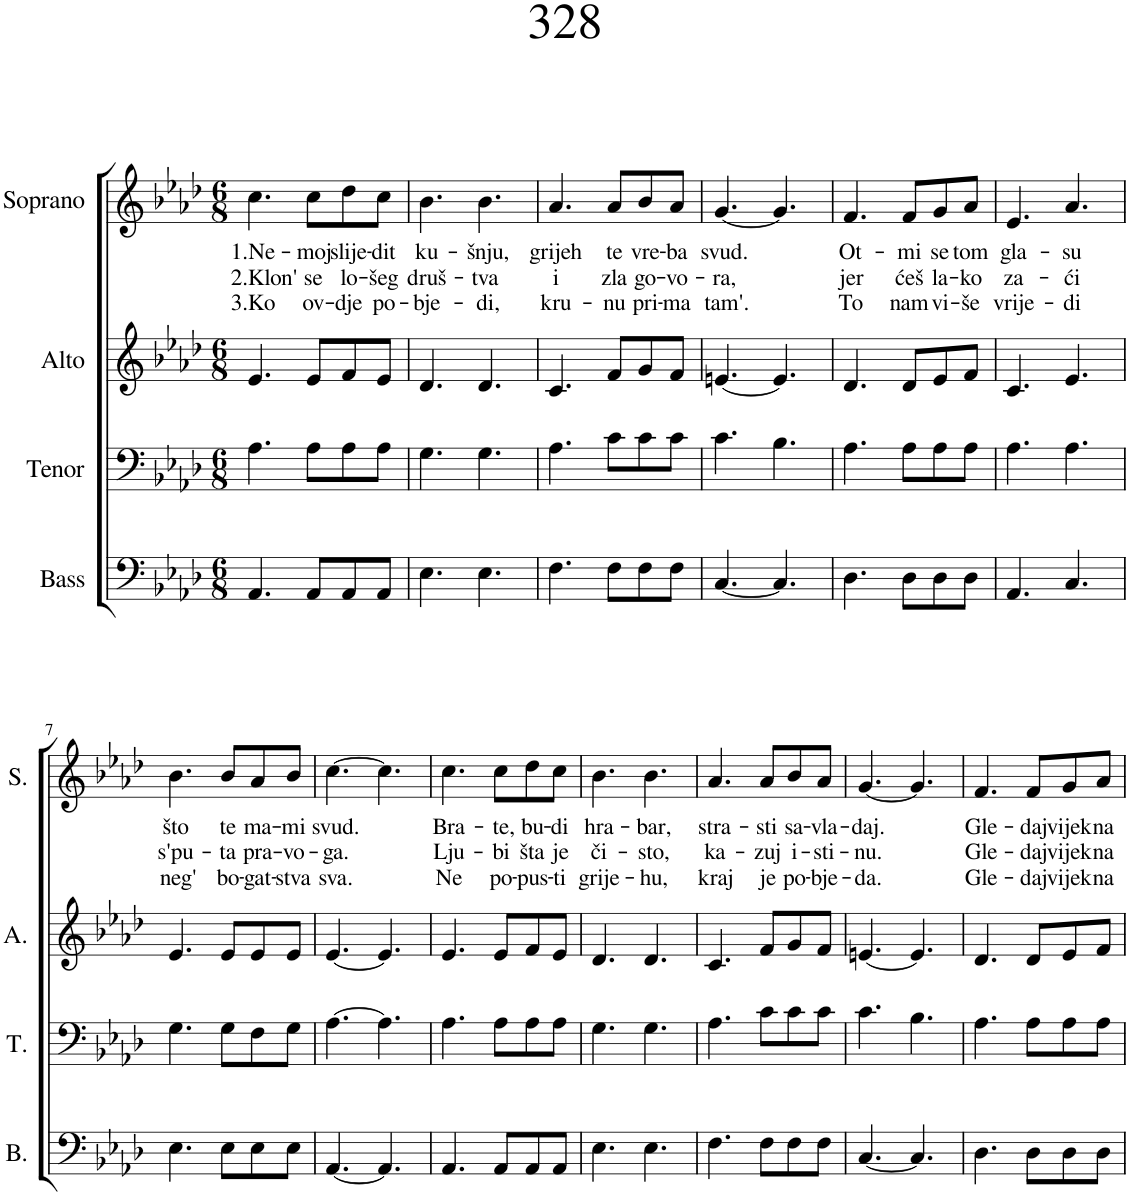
**kern	**kern	**kern	**kern	**text	**text	**text
*part4	*part3	*part2	*part1	*part1	*part1	*part1
*staff4	*staff3	*staff2	*staff1	*staff1	*staff1	*staff1
*I"Bass	*I"Tenor	*I"Alto	*I"Soprano	*	*	*
*I'B.	*I'T.	*I'A.	*I'S.	*	*	*
*clefF4	*clefF4	*clefG2	*clefG2	*	*	*
*k[b-e-a-d-]	*k[b-e-a-d-]	*k[b-e-a-d-]	*k[b-e-a-d-]	*	*	*
*M6/8	*M6/8	*M6/8	*M6/8	*	*	*
=1	=1	=1	=1	=1	=1	=1
!	!	!	!	!LO:LY:b	!LO:LY:b	!LO:LY:b
4.AA-/	4.A-\	4.e-/	4.cc\	1.Ne-	2.Klon'	3.Ko
!	!	!	!	!LO:LY:b	!LO:LY:b	!LO:LY:b
8AA-/L	8A-\L	8e-/L	8cc\L	-moj	se	ov-
!	!	!	!	!LO:LY:b	!LO:LY:b	!LO:LY:b
8AA-/	8A-\	8f/	8dd-\	slije-	lo-	-dje
!	!	!	!	!LO:LY:b	!LO:LY:b	!LO:LY:b
8AA-/J	8A-\J	8e-/J	8cc\J	-dit	-šeg	po-
=2	=2	=2	=2	=2	=2	=2
!	!	!	!	!LO:LY:b	!LO:LY:b	!LO:LY:b
4.E-\	4.G\	4.d-/	4.b-\	ku-	druš-	-bje-
!	!	!	!	!LO:LY:b	!LO:LY:b	!LO:LY:b
4.E-\	4.G\	4.d-/	4.b-\	-šnju,	-tva	-di,
=3	=3	=3	=3	=3	=3	=3
!	!	!	!	!LO:LY:b	!LO:LY:b	!LO:LY:b
4.F\	4.A-\	4.c/	4.a-/	grijeh	i	kru-
!	!	!	!	!LO:LY:b	!LO:LY:b	!LO:LY:b
8F\L	8c\L	8f/L	8a-/L	te	zla	-nu
!	!	!	!	!LO:LY:b	!LO:LY:b	!LO:LY:b
8F\	8c\	8g/	8b-/	vre-	go-	pri-
!	!	!	!	!LO:LY:b	!LO:LY:b	!LO:LY:b
8F\J	8c\J	8f/J	8a-/J	-ba	-vo-	-ma
=4	=4	=4	=4	=4	=4	=4
!	!	!	!	!LO:LY:b	!LO:LY:b	!LO:LY:b
[4.C/	4.c\	[4.en/	[4.g/	svud.	-ra,	tam'.
4.C/]	4.B-\	4.e/]	4.g/]	.	.	.
=5	=5	=5	=5	=5	=5	=5
!	!	!	!	!LO:LY:b	!LO:LY:b	!LO:LY:b
4.D-\	4.A-\	4.d-/	4.f/	Ot-	jer	To
!	!	!	!	!LO:LY:b	!LO:LY:b	!LO:LY:b
8D-\L	8A-\L	8d-/L	8f/L	-mi	ćeš	nam
!	!	!	!	!LO:LY:b	!LO:LY:b	!LO:LY:b
8D-\	8A-\	8e-/	8g/	se	la-	vi-
!	!	!	!	!LO:LY:b	!LO:LY:b	!LO:LY:b
8D-\J	8A-\J	8f/J	8a-/J	tom	-ko	-še
=6	=6	=6	=6	=6	=6	=6
!	!	!	!	!LO:LY:b	!LO:LY:b	!LO:LY:b
4.AA-/	4.A-\	4.c/	4.e-/	gla-	za-	vrije-
!	!	!	!	!LO:LY:b	!LO:LY:b	!LO:LY:b
4.C/	4.A-\	4.e-/	4.a-/	-su	-ći	-di
!!LO:LB:g=z
=7	=7	=7	=7	=7	=7	=7
!	!	!	!	!LO:LY:b	!LO:LY:b	!LO:LY:b
4.E-\	4.G\	4.e-/	4.b-\	što	s'pu-	neg'
!	!	!	!	!LO:LY:b	!LO:LY:b	!LO:LY:b
8E-\L	8G\L	8e-/L	8b-/L	te	-ta	bo-
!	!	!	!	!LO:LY:b	!LO:LY:b	!LO:LY:b
8E-\	8F\	8e-/	8a-/	ma-	pra-	-gat-
!	!	!	!	!LO:LY:b	!LO:LY:b	!LO:LY:b
8E-\J	8G\J	8e-/J	8b-/J	-mi	-vo-	-stva
=8	=8	=8	=8	=8	=8	=8
!	!	!	!	!LO:LY:b	!LO:LY:b	!LO:LY:b
[4.AA-/	[4.A-\	[4.e-/	[4.cc\	svud.	-ga.	sva.
4.AA-/]	4.A-\]	4.e-/]	4.cc\]	.	.	.
=9	=9	=9	=9	=9	=9	=9
!	!	!	!	!LO:LY:b	!LO:LY:b	!LO:LY:b
4.AA-/	4.A-\	4.e-/	4.cc\	Bra-	Lju-	Ne
!	!	!	!	!LO:LY:b	!LO:LY:b	!LO:LY:b
8AA-/L	8A-\L	8e-/L	8cc\L	-te,	-bi	po-
!	!	!	!	!LO:LY:b	!LO:LY:b	!LO:LY:b
8AA-/	8A-\	8f/	8dd-\	bu-	šta	-pus-
!	!	!	!	!LO:LY:b	!LO:LY:b	!LO:LY:b
8AA-/J	8A-\J	8e-/J	8cc\J	-di	je	-ti
=10	=10	=10	=10	=10	=10	=10
!	!	!	!	!LO:LY:b	!LO:LY:b	!LO:LY:b
4.E-\	4.G\	4.d-/	4.b-\	hra-	či-	grije-
!	!	!	!	!LO:LY:b	!LO:LY:b	!LO:LY:b
4.E-\	4.G\	4.d-/	4.b-\	-bar,	-sto,	-hu,
=11	=11	=11	=11	=11	=11	=11
!	!	!	!	!LO:LY:b	!LO:LY:b	!LO:LY:b
4.F\	4.A-\	4.c/	4.a-/	stra-	ka-	kraj
!	!	!	!	!LO:LY:b	!LO:LY:b	!LO:LY:b
8F\L	8c\L	8f/L	8a-/L	-sti	-zuj	je
!	!	!	!	!LO:LY:b	!LO:LY:b	!LO:LY:b
8F\	8c\	8g/	8b-/	sa-	i-	po-
!	!	!	!	!LO:LY:b	!LO:LY:b	!LO:LY:b
8F\J	8c\J	8f/J	8a-/J	-vla-	-sti-	-bje-
=12	=12	=12	=12	=12	=12	=12
!	!	!	!	!LO:LY:b	!LO:LY:b	!LO:LY:b
[4.C/	4.c\	[4.en/	[4.g/	-daj.	-nu.	-da.
4.C/]	4.B-\	4.e/]	4.g/]	.	.	.
=13	=13	=13	=13	=13	=13	=13
!	!	!	!	!LO:LY:b	!LO:LY:b	!LO:LY:b
4.D-\	4.A-\	4.d-/	4.f/	Gle-	Gle-	Gle-
!	!	!	!	!LO:LY:b	!LO:LY:b	!LO:LY:b
8D-\L	8A-\L	8d-/L	8f/L	-daj	-daj	-daj
!	!	!	!	!LO:LY:b	!LO:LY:b	!LO:LY:b
8D-\	8A-\	8e-/	8g/	vijek	vijek	vijek
!	!	!	!	!LO:LY:b	!LO:LY:b	!LO:LY:b
8D-\J	8A-\J	8f/J	8a-/J	na	na	na
=	=	=	=	=	=	=
*-	*-	*-	*-	*-	*-	*-
